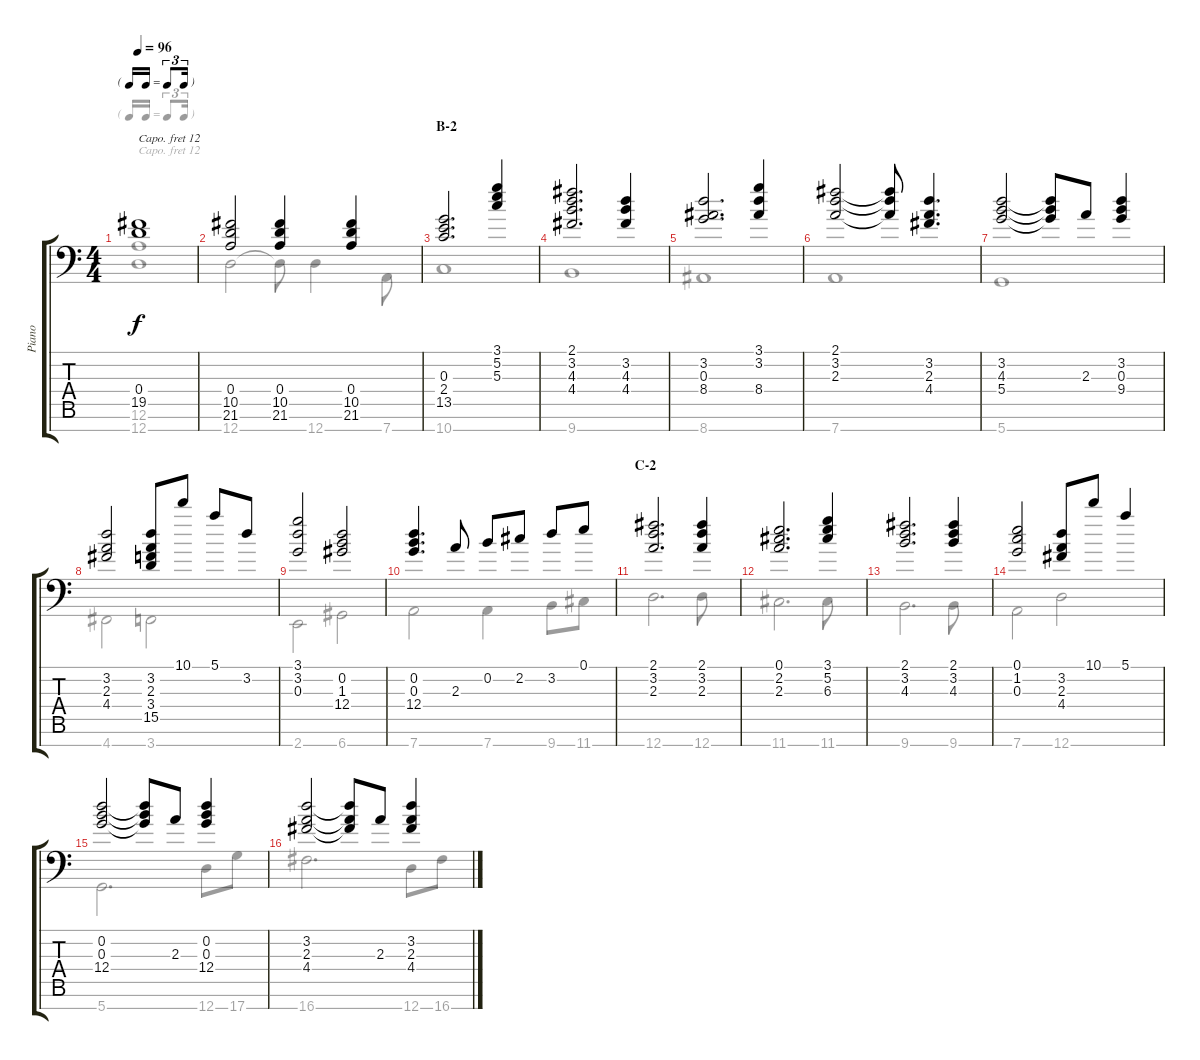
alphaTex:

\track ("Piano" "Piano") {instrument brightacousticpiano}
\staff {score tabs}
\capo 12
\tuning (E4 B3 G3 D3 B1 A1 D1) {hide}
\voice
\ts (4 4)
\tf triplet16th
\tempo 96
\clef f4
\ks c
(0.4 19.5).1{dy f} |
(0.4 10.5 21.6).2 (0.4 10.5 21.6).4 (0.4 10.5 21.6).4 |
\section ("" "B-2")
(0.3 2.4 13.5).2{d} (3.1 5.2 5.3).4 |
(2.1 3.2 4.3 4.4).2{d} (3.2 4.3 4.4).4 |
(3.2 0.3 8.4).2{d} (3.1 3.2 8.4).4 |
(2.1 3.2 2.3).2 (2.1{t} 3.2{t} 2.3{t}).8 (3.2 2.3 4.4).4{d} |
(3.2 4.3 5.4).2 (3.2{t} 4.3{t} 5.4{t}).8 2.3.8 (3.2 0.3 9.4).4 |
(3.2 2.3 4.4).2 (3.2 2.3 3.4 15.5).8 10.1.8 5.1.8 3.2.8 |
(3.1 3.2 0.3).2 (0.2 1.3 12.4).2 |
(0.2 0.3 12.4).4{d} 2.3.8 0.2.8 2.2.8 3.2.8 0.1.8 |
\section ("" "C-2")
(2.1 3.2 2.3).2{d} (2.1 3.2 2.3).4 |
(0.1 2.2 2.3).2{d} (3.1 5.2 6.3).4 |
(2.1 3.2 4.3).2{d} (2.1 3.2 4.3).4 |
(0.1 1.2 0.3).2 (3.2 2.3 4.4).8 10.1.8 5.1.4 |
(0.2 0.3 12.4).2 (0.2{t} 0.3{t} 12.4{t}).8 2.3.8 (0.2 0.3 12.4).4 |
(3.2 2.3 4.4).2 (3.2{t} 2.3{t} 4.4{t}).8 2.3.8 (3.2 2.3 4.4).4
\voice
\clef f4
\ottava regular
\simile none
\ks c
(12.6 12.7).1{dy f} |
12.7.2 12.7{t}.8 12.7.4 7.7.8 |
10.7.1 |
9.7.1 |
8.7.1 |
7.7.1 |
5.7.1 |
4.7.2 3.7.2 |
2.7.2 6.7.2 |
7.7.2 7.7.4 9.7.8 11.7.8 |
12.7.2{d} 12.7.8 |
11.7.2{d} 11.7.8 |
9.7.2{d} 9.7.8 |
7.7.2 12.7.2 |
5.7.2{d} 12.7.8 17.7.8 |
16.7.2{d} 12.7.8 16.7.8
